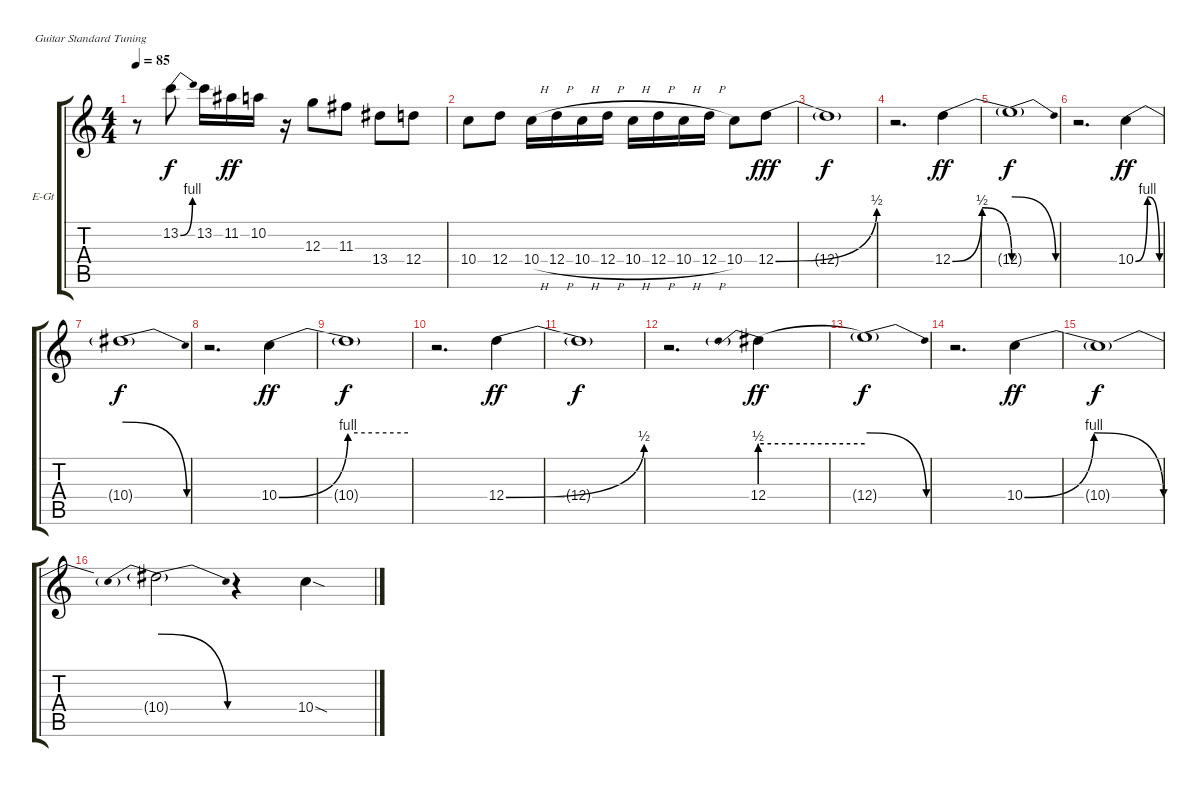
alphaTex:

\bracketExtendMode groupsimilarinstruments
\firstSystemTrackNameOrientation horizontal
\otherSystemsTrackNameOrientation horizontal
\track ("Guitar" "E-Gt") {instrument distortionguitar}
\staff {score tabs}
\tuning (E4 B3 G3 D3 A2 E2)
\ts (4 4)
\tempo 85
\clef g2
\ks c
r.8{dy ff} 13.2{be (bend 0 0 15 4)}.8{dy f} 13.2.16 11.2.16{dy ff} 10.2.16 r.16 12.3.8 11.3.8 13.4.8 12.4.8 |
10.4.8 12.4.8 10.4{h}.16 12.4{h}.16 10.4{h}.16 12.4{h}.16 10.4{h}.16 12.4{h}.16 10.4{h}.16 12.4{h}.16 10.4.8 12.4{be (bend 0 0 14.399999999999999 2)}.8{dy fff} |
12.4{t}.1{dy f} |
r.2{d} 12.4{be (bendrelease 0 0 9.6 2 20.4 2 30 0)}.4{dy ff} |
12.4{be (release 0 4 60 0) t}.1{dy f} |
r.2{d} 10.4{be (bendrelease 0 0 10.2 4 20.4 4 30 0)}.4{dy ff} |
10.4{be (release 0 6 60 0) t}.1{dy f} |
r.2{d} 10.4{be (bend 0 0 60 4)}.4{dy ff} |
10.4{be (hold 0 4 60 4) t}.1{dy f} |
r.2{d} 12.4{be (bend 0 0 21.599999999999998 2)}.4{dy ff} |
12.4{t}.1{dy f} |
r.2{d} 12.4{be (prebend 0 2 60 2)}.4{dy ff} |
12.4{be (release 0 4 60 0) t}.1{dy f} |
r.2{d} 10.4{be (bendrelease 0 0 10.2 4 10.799999999999999 4 21.599999999999998 0)}.4{dy ff} |
10.4{t}.1{dy f} |
10.4{be (prebendrelease 0 6 60 0) t}.2 r.4 10.4{sod}.4
